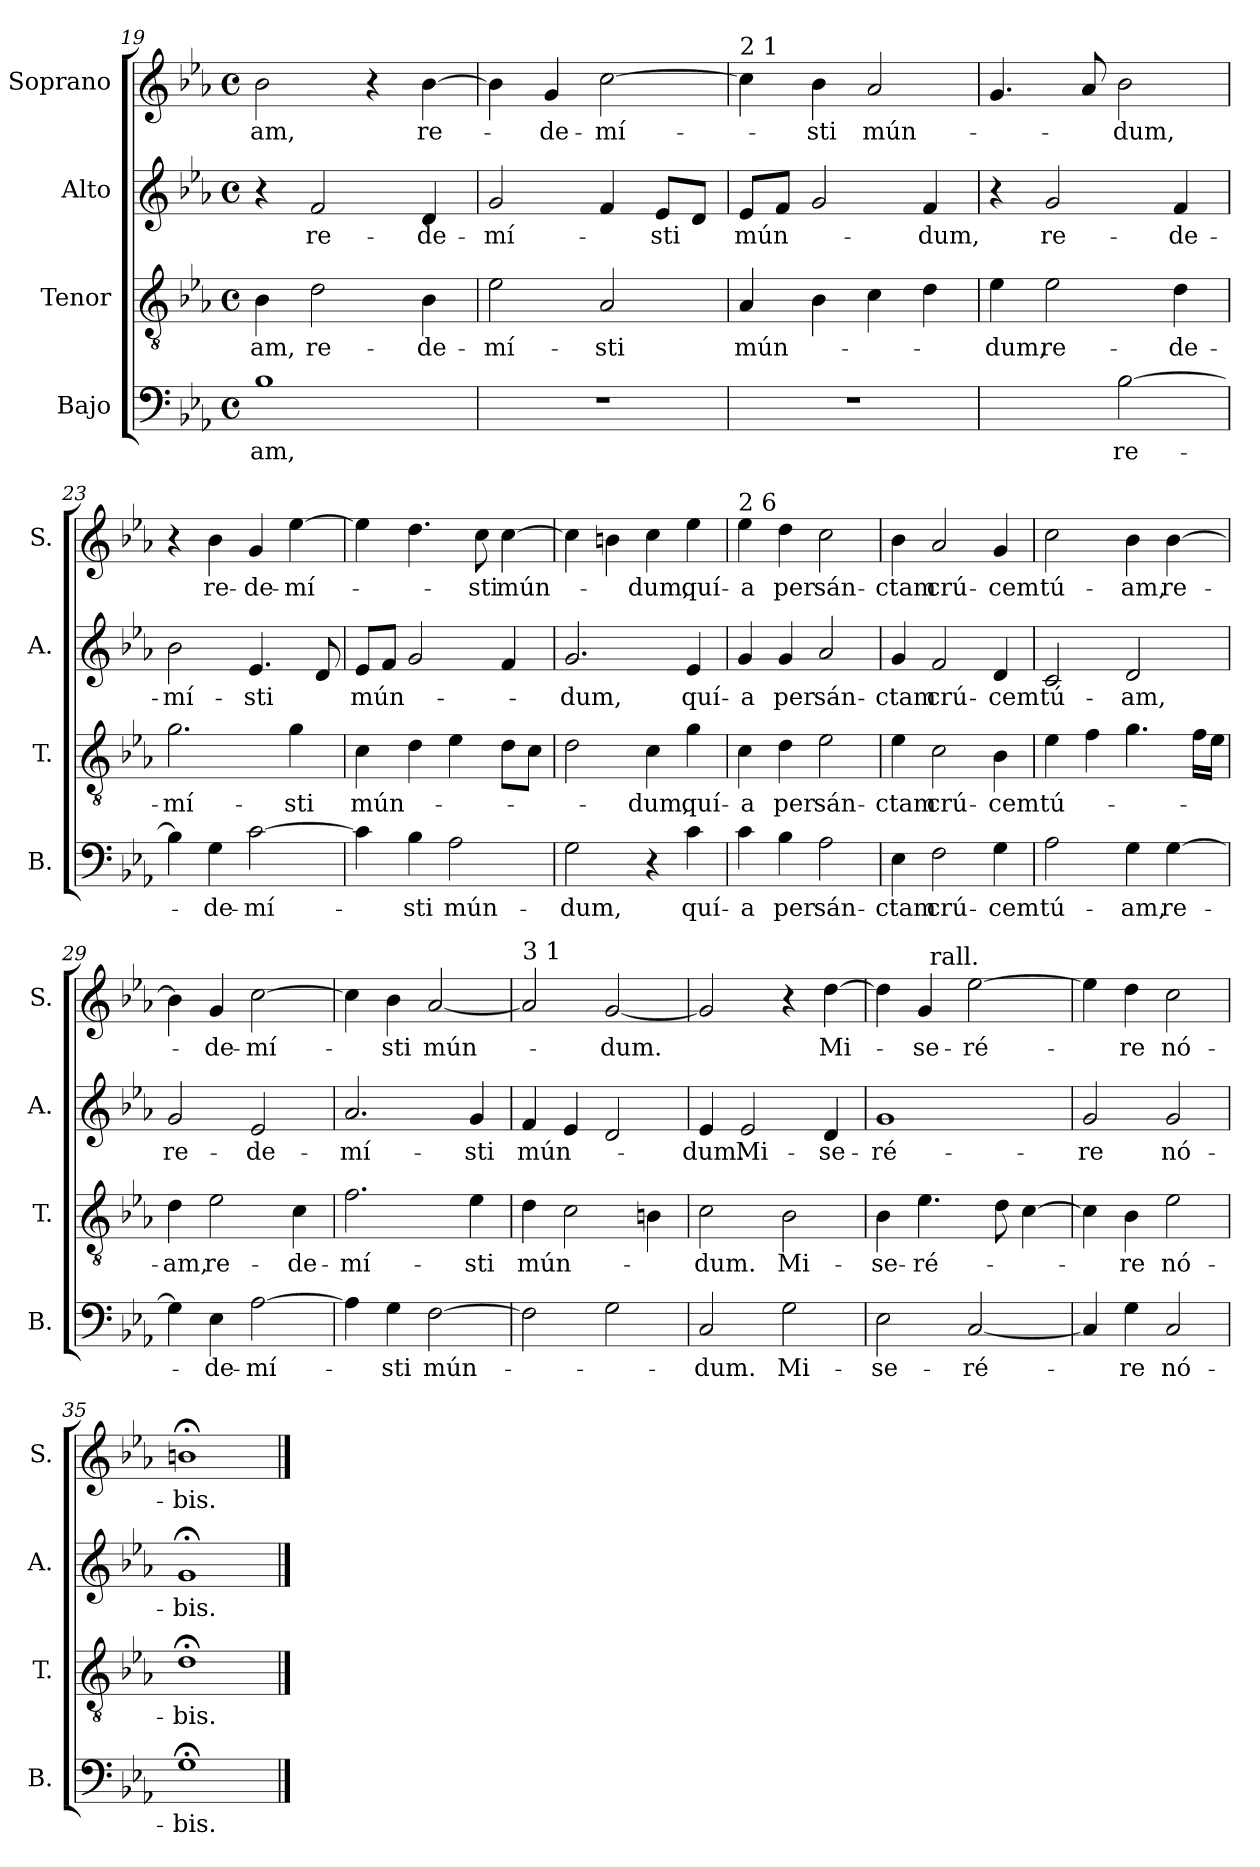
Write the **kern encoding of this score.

**kern	**text	**kern	**text	**kern	**text	**kern	**text
*part4	*part4	*part3	*part3	*part2	*part2	*part1	*part1
*staff4	*staff4	*staff3	*staff3	*staff2	*staff2	*staff1	*staff1
*I"Bajo	*	*I"Tenor	*	*I"Alto	*	*I"Soprano	*
*I'B.	*	*I'T.	*	*I'A.	*	*I'S.	*
*clefF4	*	*clefGv2	*	*clefG2	*	*clefG2	*
*k[b-e-a-]	*	*k[b-e-a-]	*	*k[b-e-a-]	*	*k[b-e-a-]	*
*E-:	*	*E-:	*	*E-:	*	*E-:	*
*M4/4	*	*M4/4	*	*M4/4	*	*M4/4	*
*met(c)	*	*met(c)	*	*met(c)	*	*met(c)	*
=19	=19	=19	=19	=19	=19	=19	=19
!	!LO:LY:b	!	!LO:LY:b	!	!	!	!LO:LY:b
1B-	-am,	4B-\	-am,	4r	.	2b-\	-am,
!	!	!	!LO:LY:b	!	!LO:LY:b	!	!
.	.	2d\	re-	2f/	re-	.	.
.	.	.	.	.	.	4r	.
!	!	!	!LO:LY:b	!	!LO:LY:b	!	!LO:LY:b
.	.	4B-\	-de-	4d/	-de-	[>4b-\	re-
=20	=20	=20	=20	=20	=20	=20	=20
!	!	!	!LO:LY:b	!	!LO:LY:b	!	!
1r	.	2e-\	-mí-	2g/	-mí-	4b-\]	.
!	!	!	!	!	!	!	!LO:LY:b
.	.	.	.	.	.	4g/	-de-
!	!	!	!LO:LY:b	!	!	!	!LO:LY:b
.	.	2A-/	-sti	4f/	.	[<2cc\	-mí-
!	!	!	!	!	!LO:LY:b	!	!
.	.	.	.	8e-/L	-sti	.	.
.	.	.	.	8d/J	.	.	.
!!LO:LB:g=z
=21	=21	=21	=21	=21	=21	=21	=21
!	!	!	!	!	!	!LO:TX:a:t=2 1	!
!	!	!	!LO:LY:b	!	!LO:LY:b	!	!
1r	.	4A-/	mún-	8e-/L	mún-	4cc\]	.
.	.	.	.	8f/J	.	.	.
!	!	!	!	!	!	!	!LO:LY:b
.	.	4B-\	.	2g/	.	4b-\	-sti
!	!	!	!	!	!	!	!LO:LY:b
.	.	4c\	.	.	.	2a-/	mún-
!	!	!	!	!	!LO:LY:b	!	!
.	.	4d\	.	4f/	-dum,	.	.
=22	=22	=22	=22	=22	=22	=22	=22
!	!	!	!LO:LY:b	!	!	!	!
2ryy	.	4e-\	-dum,	4r	.	4.g/	.
!	!	!	!LO:LY:b	!	!LO:LY:b	!	!
.	.	2e-\	re-	2g/	re-	.	.
.	.	.	.	.	.	8a-/	.
!	!LO:LY:b	!	!	!	!	!	!LO:LY:b
[>2B-\	re-	.	.	.	.	2b-\	-dum,
!	!	!	!LO:LY:b	!	!LO:LY:b	!	!
.	.	4d\	-de-	4f/	-de-	.	.
=23	=23	=23	=23	=23	=23	=23	=23
!	!	!	!LO:LY:b	!	!LO:LY:b	!	!
4B-\]	.	2.g\	-mí-	2b-\	-mí-	4r	.
!	!LO:LY:b	!	!	!	!	!	!LO:LY:b
4G\	-de-	.	.	.	.	4b-\	re-
!	!LO:LY:b:rj	!	!	!	!LO:LY:b	!	!LO:LY:b
[>2c\	-mí-	.	.	4.e-/	-sti	4g/	-de-
!	!	!	!LO:LY:b	!	!	!	!LO:LY:b:rj
.	.	4g\	-sti	.	.	[>4ee-\	-mí-
.	.	.	.	8d/	.	.	.
=24	=24	=24	=24	=24	=24	=24	=24
!	!	!	!LO:LY:b	!	!LO:LY:b	!	!
4c\]	.	4c\	mún-	8e-/L	mún-	4ee-\]	.
.	.	.	.	8f/J	.	.	.
!	!LO:LY:b	!	!	!	!	!	!
4B-\	-sti	4d\	.	2g/	.	4.dd\	.
!	!LO:LY:b	!	!	!	!	!	!
2A-\	mún-	4e-\	.	.	.	.	.
!	!	!	!	!	!	!	!LO:LY:b
.	.	.	.	.	.	8cc\	-sti
!	!	!	!	!	!	!	!LO:LY:b
.	.	8d\L	.	4f/	.	[>4cc\	mún-
.	.	8c\J	.	.	.	.	.
=25	=25	=25	=25	=25	=25	=25	=25
!	!LO:LY:b	!	!	!	!LO:LY:b	!	!
2G\	-dum,	2d\	.	2.g/	-dum,	4cc\]	.
.	.	.	.	.	.	4bn\	.
!	!	!	!LO:LY:b	!	!	!	!LO:LY:b
4r	.	4c\	-dum,	.	.	4cc\	-dum,
!	!LO:LY:b	!	!LO:LY:b	!	!LO:LY:b	!	!LO:LY:b
4c\	quí-	4g\	quí-	4e-/	quí-	4ee-\	quí-
!!LO:PB:g=z
=26	=26	=26	=26	=26	=26	=26	=26
!	!	!	!	!	!	!LO:TX:a:t=2 6	!
!	!LO:LY:b	!	!LO:LY:b	!	!LO:LY:b	!	!LO:LY:b
4c\	-a	4c\	-a	4g/	-a	4ee-\	-a
!	!LO:LY:b	!	!LO:LY:b	!	!LO:LY:b	!	!LO:LY:b
4B-\	per	4d\	per	4g/	per	4dd\	per
!	!LO:LY:b	!	!LO:LY:b	!	!LO:LY:b	!	!LO:LY:b
2A-\	sán-	2e-\	sán-	2a-/	sán-	2cc\	sán-
=27	=27	=27	=27	=27	=27	=27	=27
!	!LO:LY:b	!	!LO:LY:b	!	!LO:LY:b	!	!LO:LY:b
4E-\	-ctam	4e-\	-ctam	4g/	-ctam	4b-\	-ctam
!	!LO:LY:b	!	!LO:LY:b	!	!LO:LY:b	!	!LO:LY:b
2F\	crú-	2c\	crú-	2f/	crú-	2a-/	crú-
!	!LO:LY:b	!	!LO:LY:b	!	!LO:LY:b	!	!LO:LY:b
4G\	-cem	4B-\	-cem	4d/	-cem	4g/	-cem
=28	=28	=28	=28	=28	=28	=28	=28
!	!LO:LY:b	!	!LO:LY:b	!	!LO:LY:b	!	!LO:LY:b
2A-\	tú-	4e-\	tú-	2c/	tú-	2cc\	tú-
.	.	4f\	.	.	.	.	.
!	!LO:LY:b	!	!	!	!LO:LY:b	!	!LO:LY:b
4G\	-am,	4.g\	.	2d/	-am,	4b-\	-am,
!	!LO:LY:b	!	!	!	!	!	!LO:LY:b
[>4G\	re-	.	.	.	.	[>4b-\	re-
.	.	16f\LL	.	.	.	.	.
.	.	16e-\JJ	.	.	.	.	.
=29	=29	=29	=29	=29	=29	=29	=29
!	!	!	!LO:LY:b	!	!LO:LY:b	!	!
4G\]	.	4d\	-am,	2g/	re-	4b-\]	.
!	!LO:LY:b	!	!LO:LY:b	!	!	!	!LO:LY:b
4E-\	-de-	2e-\	re-	.	.	4g/	-de-
!	!LO:LY:b	!	!	!	!LO:LY:b	!	!LO:LY:b
[>2A-\	-mí-	.	.	2e-/	-de-	[>2cc\	-mí-
!	!	!	!LO:LY:b	!	!	!	!
.	.	4c\	-de-	.	.	.	.
=30	=30	=30	=30	=30	=30	=30	=30
!	!	!	!LO:LY:b	!	!LO:LY:b	!	!
4A-\]	.	2.f\	-mí-	2.a-/	-mí-	4cc\]	.
!	!LO:LY:b	!	!	!	!	!	!LO:LY:b
4G\	-sti	.	.	.	.	4b-\	-sti
!	!LO:LY:b	!	!	!	!	!	!LO:LY:b
[<2F\	mún-	.	.	.	.	[<2a-/	mún-
!	!	!	!LO:LY:b	!	!LO:LY:b	!	!
.	.	4e-\	-sti	4g/	-sti	.	.
!!LO:LB:g=z
=31	=31	=31	=31	=31	=31	=31	=31
!	!	!	!	!	!	!LO:TX:a:t=3 1	!
!	!	!	!LO:LY:b	!	!LO:LY:b	!	!
2F\]	.	4d\	mún-	4f/	mún-	2a-/]	.
.	.	2c\	.	4e-/	.	.	.
!	!	!	!	!	!	!	!LO:LY:b
2G\	.	.	.	2d/	.	[<2g/	-dum.
.	.	4Bn\	.	.	.	.	.
=32	=32	=32	=32	=32	=32	=32	=32
!	!LO:LY:b	!	!LO:LY:b	!	!LO:LY:b	!	!
2C/	-dum.	2c\	-dum.	4e-/	-dum.	2g/]	.
!	!	!	!	!	!LO:LY:b	!	!
.	.	.	.	2e-/	Mi-	.	.
!	!LO:LY:b	!	!LO:LY:b	!	!	!	!
2G\	Mi-	2B-\	Mi-	.	.	4r	.
!	!	!	!	!	!LO:LY:b	!	!LO:LY:b
.	.	.	.	4d/	-se-	[>4dd\	Mi-
=33	=33	=33	=33	=33	=33	=33	=33
!	!LO:LY:b	!	!LO:LY:b	!	!LO:LY:b	!	!
*	*	*	*	*	*	*^	*
2E-\	-se-	4B-\	-se-	1g	-ré-	4dd\]	4ryy	.
!	!	!	!LO:LY:b	!	!	!	!	!LO:LY:b
.	.	4.e-\	-ré-	.	.	4g/	32ryy	-se-
!	!	!	!	!	!	!	!LO:TX:a:t=rall.	!
.	.	.	.	.	.	.	2ryy	.
!	!LO:LY:b	!	!	!	!	!	!	!LO:LY:b
[<2C/	-ré-	.	.	.	.	[>2ee-\	.	-ré-
.	.	8d\	.	.	.	.	.	.
.	.	[>4c\	.	.	.	.	.	.
.	.	.	.	.	.	.	8..ryy	.
=34	=34	=34	=34	=34	=34	=34	=34	=34
!	!	!	!	!	!LO:LY:b	!	!	!
*	*	*	*	*	*	*v	*v	*
4C/]	.	4c\]	.	2g/	-re	4ee-\]	.
!	!LO:LY:b	!	!LO:LY:b	!	!	!	!LO:LY:b
4G\	-re	4B-\	-re	.	.	4dd\	-re
!	!LO:LY:b	!	!LO:LY:b	!	!LO:LY:b	!	!LO:LY:b
2C/	nó-	2e-\	nó-	2g/	nó-	2cc\	nó-
=35	=35	=35	=35	=35	=35	=35	=35
!	!LO:LY:b	!	!LO:LY:b	!	!LO:LY:b	!	!LO:LY:b
1G;<	-bis.	1d;<	-bis.	1g;<	-bis.	1bn;<	-bis.
==	==	==	==	==	==	==	==
*-	*-	*-	*-	*-	*-	*-	*-
